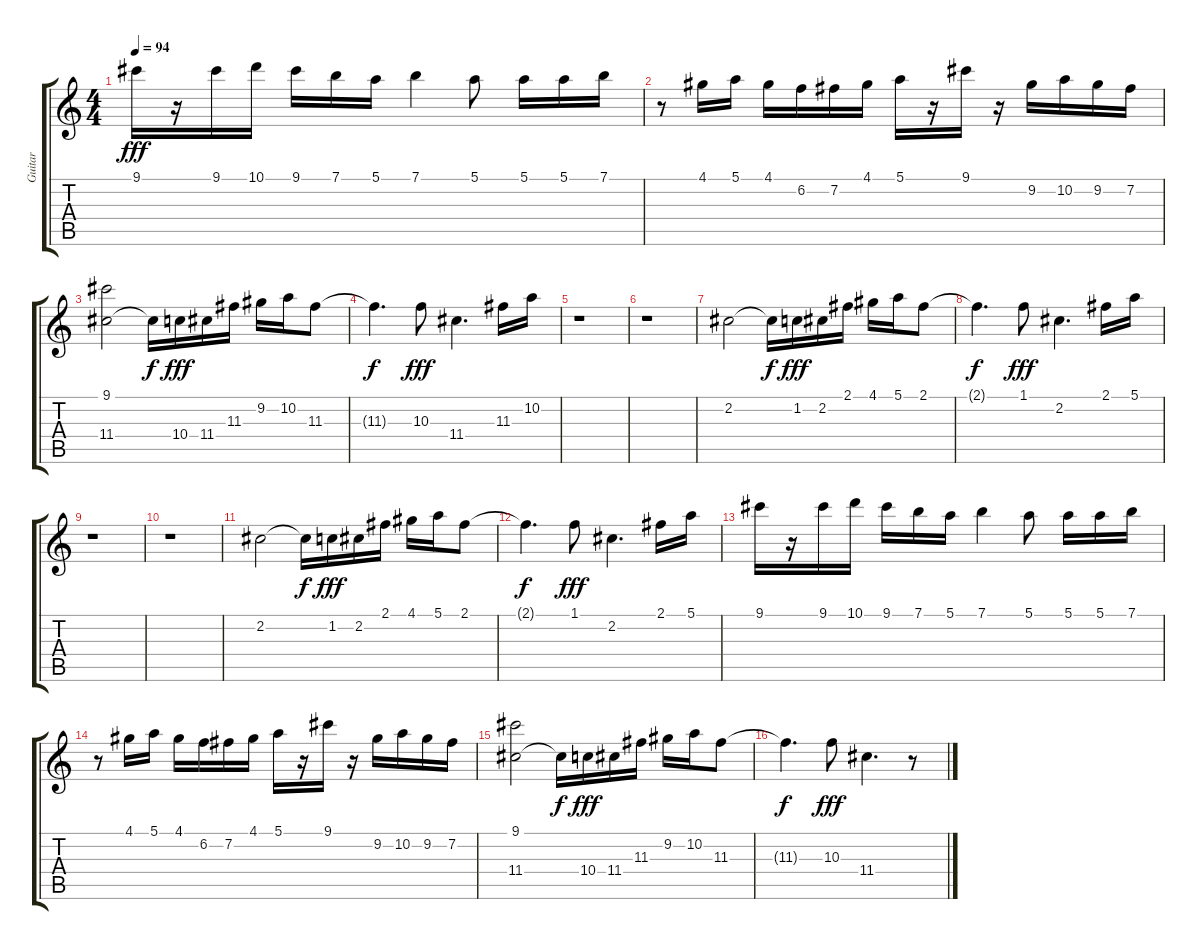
\track ("Guitar" "Guitar") {instrument electricguitarmuted}
\staff {score tabs}
\tuning (E4 B3 G3 D3 A2 E2) {hide}
\ts (4 4)
\tempo 94
\clef g2
\ks c
9.1.16{dy fff} r.16 9.1.16 10.1.16 9.1.16 7.1.16 5.1.16 7.1.4 5.1.8 5.1.16 5.1.16 7.1.16 |
r.8 4.1.16 5.1.16 4.1.16 6.2.16 7.2.16 4.1.16 5.1.16 r.16 9.1.16 r.16 9.2.16 10.2.16 9.2.16 7.2.16 |
(9.1 11.4).2 11.4{t}.16{dy f} 10.4.16{dy fff} 11.4.16 11.3.16 9.2.16 10.2.16 11.3.8 |
11.3{t}.4{d dy f} 10.3.8{dy fff} 11.4.4{d} 11.3.16 10.2.16 |
r.1 |
r.1 |
2.2.2 2.2{t}.16{dy f} 1.2.16{dy fff} 2.2.16 2.1.16 4.1.16 5.1.16 2.1.8 |
2.1{t}.4{d dy f} 1.1.8{dy fff} 2.2.4{d} 2.1.16 5.1.16 |
r.1 |
r.1 |
2.2.2 2.2{t}.16{dy f} 1.2.16{dy fff} 2.2.16 2.1.16 4.1.16 5.1.16 2.1.8 |
2.1{t}.4{d dy f} 1.1.8{dy fff} 2.2.4{d} 2.1.16 5.1.16 |
9.1.16 r.16 9.1.16 10.1.16 9.1.16 7.1.16 5.1.16 7.1.4 5.1.8 5.1.16 5.1.16 7.1.16 |
r.8 4.1.16 5.1.16 4.1.16 6.2.16 7.2.16 4.1.16 5.1.16 r.16 9.1.16 r.16 9.2.16 10.2.16 9.2.16 7.2.16 |
(9.1 11.4).2 11.4{t}.16{dy f} 10.4.16{dy fff} 11.4.16 11.3.16 9.2.16 10.2.16 11.3.8 |
11.3{t}.4{d dy f} 10.3.8{dy fff} 11.4.4{d} r.8
